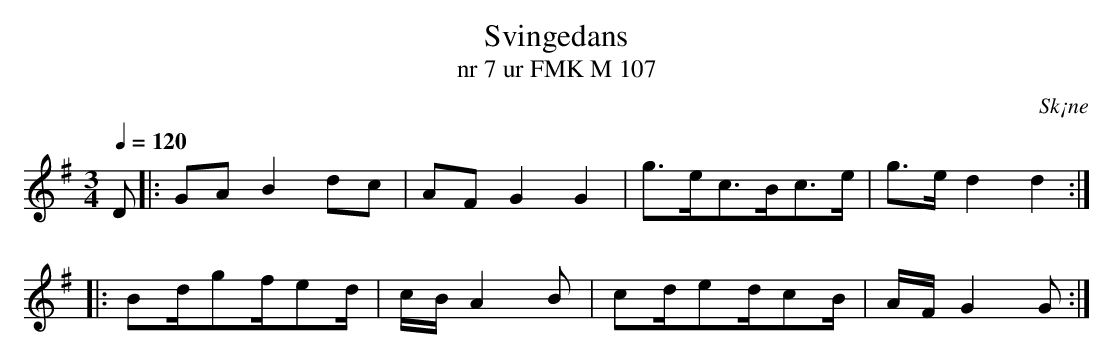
X:1
T:Svingedans
T:nr 7 ur FMK M 107
O:Sk¡ne
M:3/4
L:1/8
Q:1/4=120
K:G
D |: GA B2 dc | AF G2 G2 | g>ec>Bc>e | g>e d2 d2 :|
|: Bd/gf/ed/  | c/B/ A2 B | cd/ed/cB/ | A/F/ G2 G :|
